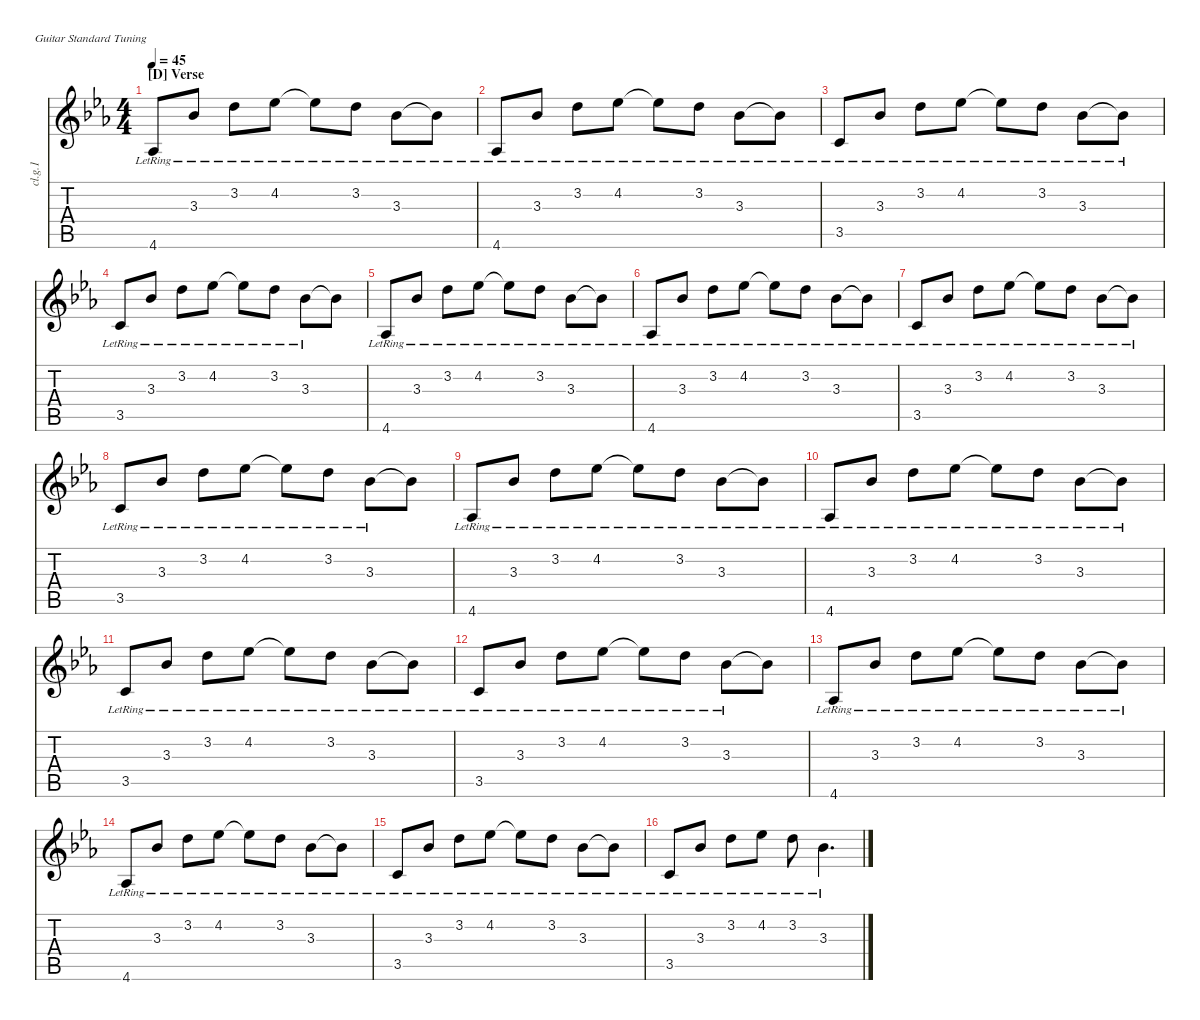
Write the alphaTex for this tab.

\defaultSystemsLayout 4
\hideDynamics
\bracketExtendMode nobrackets
\otherSystemsTrackNameOrientation horizontal
\track ("Clean Guitar 1" "cl.g.1") {instrument electricguitarclean}
\staff {score tabs}
\tuning (E4 B3 G3 D3 A2 E2)
\ts (4 4)
\section ("D" "Verse")
\tempo 45
\clef g2
\ks cminor
4.6{lr}.8{dy mf} 3.3{lr}.8 3.2{lr}.8 4.2{lr}.8 4.2{lr t}.8 3.2{lr}.8 3.3{lr}.8 3.3{lr t}.8 |
4.6{lr}.8 3.3{lr}.8 3.2{lr}.8 4.2{lr}.8 4.2{lr t}.8 3.2{lr}.8 3.3{lr}.8 3.3{lr t}.8 |
3.5{lr}.8 3.3{lr}.8 3.2{lr}.8 4.2{lr}.8 4.2{lr t}.8 3.2{lr}.8 3.3{lr}.8 3.3{lr t}.8 |
3.5{lr}.8 3.3{lr}.8 3.2{lr}.8 4.2{lr}.8 4.2{lr t}.8 3.2{lr}.8 3.3{lr}.8 3.3{t}.8 |
4.6{lr}.8 3.3{lr}.8 3.2{lr}.8 4.2{lr}.8 4.2{lr t}.8 3.2{lr}.8 3.3{lr}.8 3.3{lr t}.8 |
4.6{lr}.8 3.3{lr}.8 3.2{lr}.8 4.2{lr}.8 4.2{lr t}.8 3.2{lr}.8 3.3{lr}.8 3.3{lr t}.8 |
3.5{lr}.8 3.3{lr}.8 3.2{lr}.8 4.2{lr}.8 4.2{lr t}.8 3.2{lr}.8 3.3{lr}.8 3.3{lr t}.8 |
3.5{lr}.8 3.3{lr}.8 3.2{lr}.8 4.2{lr}.8 4.2{lr t}.8 3.2{lr}.8 3.3{lr}.8 3.3{t}.8 |
4.6{lr}.8 3.3{lr}.8 3.2{lr}.8 4.2{lr}.8 4.2{lr t}.8 3.2{lr}.8 3.3{lr}.8 3.3{lr t}.8 |
4.6{lr}.8 3.3{lr}.8 3.2{lr}.8 4.2{lr}.8 4.2{lr t}.8 3.2{lr}.8 3.3{lr}.8 3.3{lr t}.8 |
3.5{lr}.8 3.3{lr}.8 3.2{lr}.8 4.2{lr}.8 4.2{lr t}.8 3.2{lr}.8 3.3{lr}.8 3.3{lr t}.8 |
3.5{lr}.8 3.3{lr}.8 3.2{lr}.8 4.2{lr}.8 4.2{lr t}.8 3.2{lr}.8 3.3{lr}.8 3.3{t}.8 |
4.6{lr}.8 3.3{lr}.8 3.2{lr}.8 4.2{lr}.8 4.2{lr t}.8 3.2{lr}.8 3.3{lr}.8 3.3{lr t}.8 |
4.6{lr}.8 3.3{lr}.8 3.2{lr}.8 4.2{lr}.8 4.2{lr t}.8 3.2{lr}.8 3.3{lr}.8 3.3{lr t}.8 |
3.5{lr}.8 3.3{lr}.8 3.2{lr}.8 4.2{lr}.8 4.2{lr t}.8 3.2{lr}.8 3.3{lr}.8 3.3{lr t}.8 |
3.5{lr}.8 3.3{lr}.8 3.2{lr}.8 4.2{lr}.8 3.2{lr}.8 3.3{lr}.4{d}
